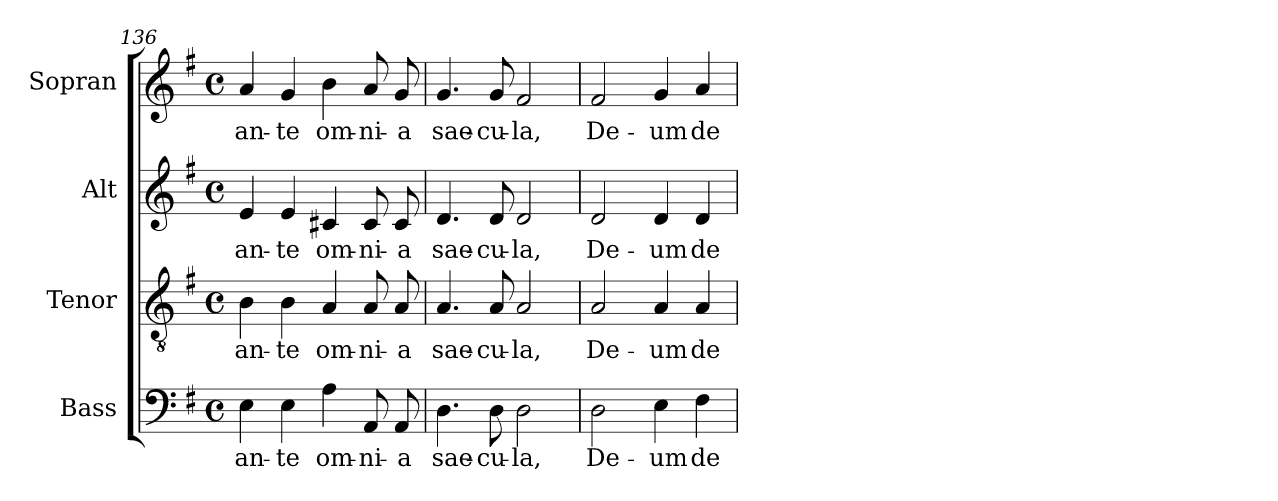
**kern	**text	**kern	**text	**kern	**text	**kern	**text
*part4	*part4	*part3	*part3	*part2	*part2	*part1	*part1
*staff4	*staff4	*staff3	*staff3	*staff2	*staff2	*staff1	*staff1
*I"Bass	*	*I"Tenor	*	*I"Alt	*	*I"Sopran	*
*I'B.	*	*I'T.	*	*I'A.	*	*I'S.	*
*clefF4	*	*clefGv2	*	*clefG2	*	*clefG2	*
*k[f#]	*	*k[f#]	*	*k[f#]	*	*k[f#]	*
*G:	*	*G:	*	*G:	*	*G:	*
*M4/4	*	*M4/4	*	*M4/4	*	*M4/4	*
*met(c)	*	*met(c)	*	*met(c)	*	*met(c)	*
=136	=136	=136	=136	=136	=136	=136	=136
!	!LO:LY:b	!	!LO:LY:b	!	!LO:LY:b	!	!LO:LY:b
4E\	an-	4B\	an-	4e/	an-	4a/	an-
!	!LO:LY:b	!	!LO:LY:b	!	!LO:LY:b	!	!LO:LY:b
4E\	-te	4B\	-te	4e/	-te	4g/	-te
!	!LO:LY:b	!	!LO:LY:b	!	!LO:LY:b	!	!LO:LY:b
4A\	om-	4A/	om-	4c#X/	om-	4b\	om-
!	!LO:LY:b	!	!LO:LY:b	!	!LO:LY:b	!	!LO:LY:b
8AA/	-ni-	8A/	-ni-	8c#/	-ni-	8a/	-ni-
!	!LO:LY:b	!	!LO:LY:b	!	!LO:LY:b	!	!LO:LY:b
8AA/	-a	8A/	-a	8c#/	-a	8g/	-a
=137	=137	=137	=137	=137	=137	=137	=137
!	!LO:LY:b	!	!LO:LY:b	!	!LO:LY:b	!	!LO:LY:b
4.D\	sae-	4.A/	sae-	4.d/	sae-	4.g/	sae-
!	!LO:LY:b	!	!LO:LY:b	!	!LO:LY:b	!	!LO:LY:b
8D\	-cu-	8A/	-cu-	8d/	-cu-	8g/	-cu-
!	!LO:LY:b	!	!LO:LY:b	!	!LO:LY:b	!	!LO:LY:b
2D\	-la,	2A/	-la,	2d/	-la,	2f#/	-la,
=138	=138	=138	=138	=138	=138	=138	=138
!	!LO:LY:b	!	!LO:LY:b	!	!LO:LY:b	!	!LO:LY:b
2D\	De-	2A/	De-	2d/	De-	2f#/	De-
!	!LO:LY:b	!	!LO:LY:b	!	!LO:LY:b	!	!LO:LY:b
4E\	-um	4A/	-um	4d/	-um	4g/	-um
!	!LO:LY:b	!	!LO:LY:b	!	!LO:LY:b	!	!LO:LY:b
4F#\	de	4A/	de	4d/	de	4a/	de
=	=	=	=	=	=	=	=
*-	*-	*-	*-	*-	*-	*-	*-
